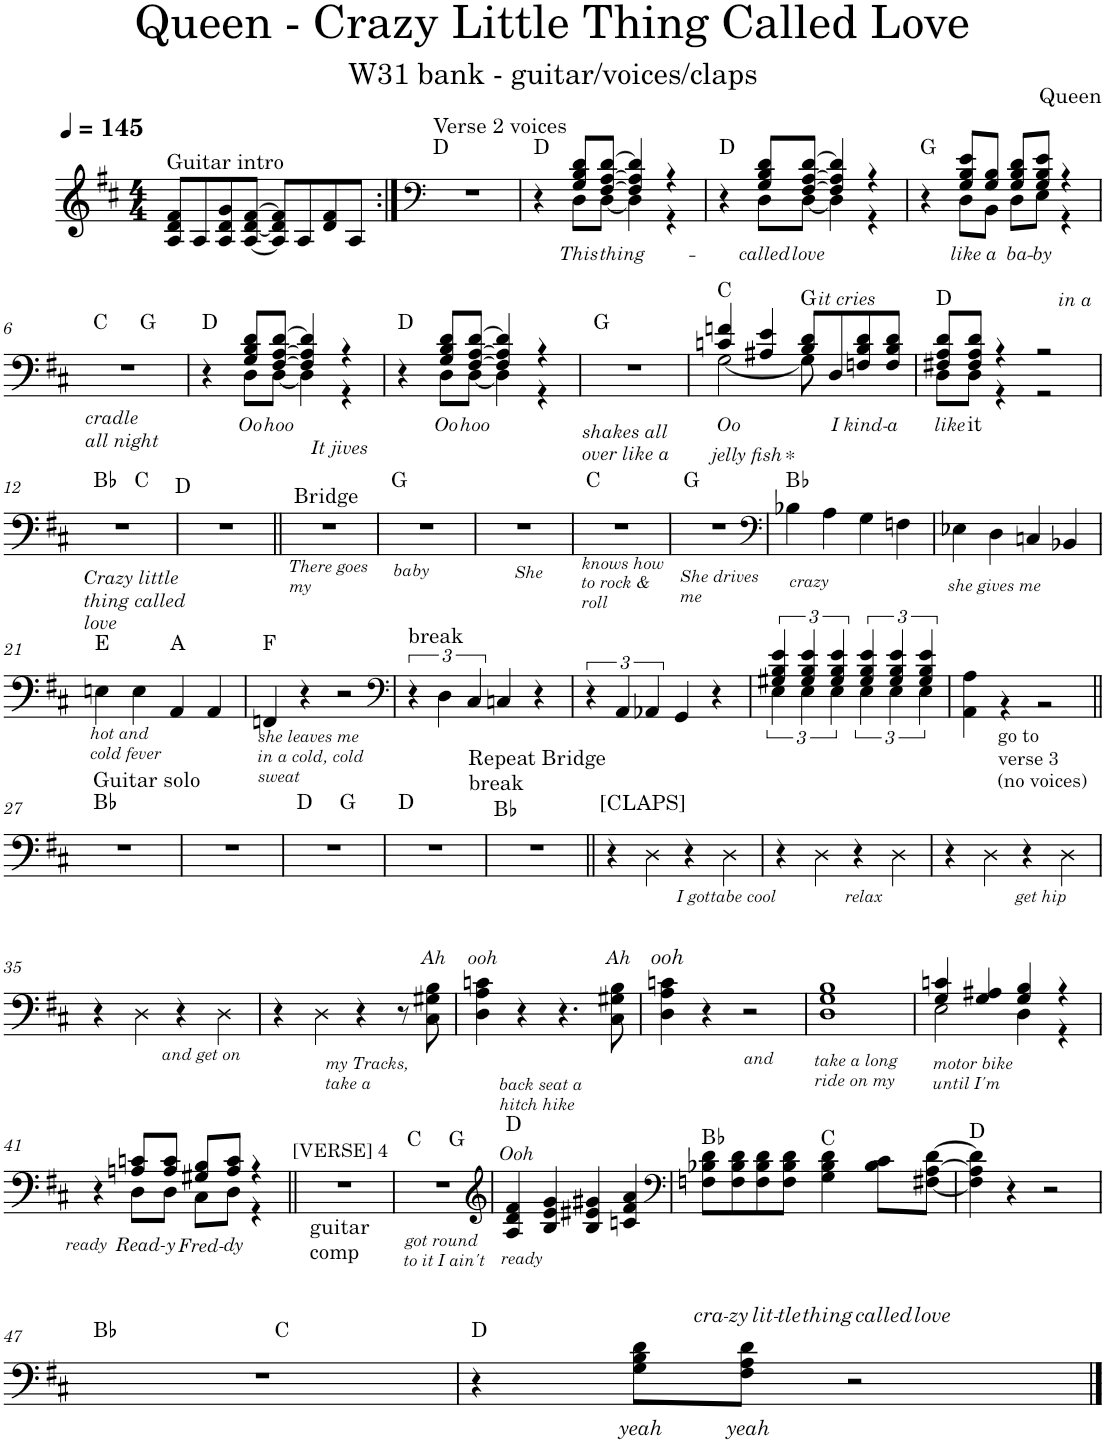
**kern	**text	**harte
*part1	*part1	*part1
*staff1	*staff1	*
*I"Piano	*	*
*I'Pno.	*	*
*clefG2	*	*
*k[f#c#]	*	*
*M4/4	*	*
*MM145	*	*
=1	=1	=1
!LO:TX:a:t=Guitar intro	!	!
8A/ 8d/ 8f#/L	.	.
8A/	.	.
8A/ 8d/ 8g/	.	.
[8A/ [8d/ [8f#/J	.	.
8A/] 8d/] 8f#/]L	.	.
8A/	.	.
8d/ 8f#/	.	.
8A/J	.	.
=2:|!	=2:|!	=2:|!
*clefF4	*	*
!LO:TX:a:t=Verse 2 voices	!	!
1r	.	D:maj
=3	=3	=3
*^	*	*
4r	4ryy	.	D:maj
!	!	!LO:LY:b	!
8G/ 8B/ 8d/L	8D\L	This	.
!	!	!LO:LY:b	!
[8F#/ [8A/ [8d/J	[8D\J	thing-	.
4F#/] 4A/] 4d/]	4D\]	.	.
4r	4r	.	.
=4	=4	=4	=4
4r	4ryy	.	D:maj
!LO:TX:b:i:t=it cries	!	!	!
!	!	!LO:LY:b	!
8G/ 8B/ 8d/L	8D\L	-called	.
!	!	!LO:LY:b	!
[8F#/ [8A/ [8d/J	[8D\J	love	.
4F#/] 4A/] 4d/]	4D\]	.	.
4r	4r	.	.
=5	=5	=5	=5
4r	4ryy	.	G:maj
!LO:TX:b:i:t=in a	!	!	!
!	!	!LO:LY:b	!
8G/ 8B/ 8e/L	8D\L	like	.
!	!	!LO:LY:b	!
8G/ 8B/J	8BB\J	a	.
!	!	!LO:LY:b	!
8G/ 8B/ 8d/L	8D\L	ba-	.
!	!	!LO:LY:b	!
8G/ 8B/ 8e/J	8E\J	-by	.
4r	4r	.	.
!!LO:LB:g=z	!!
=6	=6	=6	=6
!LO:TX:b:i:t=cradle	!	!	!
!LO:TX:b:t=all night	!	!	!
1r	2ryy	.	C:maj
.	2ryy	.	G:maj
=7	=7	=7	=7
4r	4ryy	.	D:maj
!LO:TX:b:i:t=It jives	!	!	!
!	!	!LO:LY:b	!
8G/ 8B/ 8d/L	8D\L	Oo	.
!	!	!LO:LY:b	!
[8F#/ [8A/ [8d/J	[8D\J	hoo	.
4F#/] 4A/] 4d/]	4D\]	.	.
4r	4r	.	.
=8	=8	=8	=8
4r	4ryy	.	D:maj
!	!	!LO:LY:b	!
8G/ 8B/ 8d/L	8D\L	Oo	.
!	!	!LO:LY:b	!
[8F#/ [8A/ [8d/J	[8D\J	hoo	.
4F#/] 4A/] 4d/]	4D\]	.	.
4r	4r	.	.
=9	=9	=9	=9
!LO:TX:b:i:t=shakes all	!	!	!
!LO:TX:b:t=over like a	!	!	!
*v	*v	*	*
1r	.	G:maj
=10	=10	=10
*^	*	*
!LO:TX:b:i:t=jelly fish	!	!	!
!	!	!LO:LY:b	!
4cn/ 4fn/	[2G\	Oo-	C:maj
4A#X/ 4e/	.	.	.
8B/ 8d/L	8G\]	.	G:maj
!	!	!LO:LY:b	!
8D/	8ryy	I	.
!	!	!LO:LY:b	!
8Fn/ 8B/ 8d/	4ryy	kind-	.
!	!	!LO:LY:b	!
8F/ 8B/ 8d/J	.	-a	.
=11	=11	=11	=11
!	!	!LO:LY:b	!
8F#X/ 8A/ 8d/L	8D\L	like	D:maj
!	!	!LO:LY:b	!
8F#/ 8A/ 8d/J	8D\J	it	.
4r	4r	.	.
2r	2r	.	.
!!LO:LB:g=z	!!
=12	=12	=12	=12
!LO:TX:b:i:t=Crazy little	!	!	!
!LO:TX:b:t=thing called	!	!	!
!LO:TX:b:t=love	!	!	!
1r	2ryy	.	Bb:maj
.	2ryy	.	C:maj
*v	*v	*	*
=13	=13	=13
1r	.	D:maj
=14||	=14||	=14||
!LO:TX:a:t=Bridge	!	!
!LO:TX:b:i:t=There goes	!	!
!LO:TX:b:t=my	!	!
1r	.	.
=15	=15	=15
!LO:TX:b:i:t=baby	!	!
1r	.	G:maj
=16	=16	=16
!LO:TX:b:i:t=She	!	!
1r	.	.
=17	=17	=17
!LO:TX:b:i:t=knows how	!	!
!LO:TX:b:t=to rock &	!	!
!LO:TX:b:t=roll	!	!
1r	.	C:maj
=18	=18	=18
!LO:TX:b:i:t=She drives	!	!
!LO:TX:b:t=me	!	!
1r	.	G:maj
=19	=19	=19
*clefF4	*	*
!LO:TX:b:i:t=crazy	!	!
!LO:TX:a:t=*	!	!
4B-X\	.	Bb:maj
4A\	.	.
4G\	.	.
4Fn\	.	.
=20	=20	=20
!LO:TX:b:i:t=she gives me	!	!
4E-X\	.	.
4D\	.	.
4Cn/	.	.
4BB-X/	.	.
!!LO:LB:g=z
=21	=21	=21
!LO:TX:b:i:t=hot and	!	!
!LO:TX:b:t=cold fever	!	!
4En\	.	E:maj
4E\	.	.
4AA/	.	A:maj
4AA/	.	.
=22	=22	=22
!LO:TX:b:i:t=she leaves me	!	!
!LO:TX:b:t=in a cold, cold	!	!
!LO:TX:b:t=sweat	!	!
4FFn/	.	F:maj
4r	.	.
2r	.	.
=23	=23	=23
*clefF4	*	*
!LO:TX:a:t=break	!	!
6r	.	.
6D\	.	.
6C#/	.	.
4Cn/	.	.
4r	.	.
=24	=24	=24
6r	.	.
6AA/	.	.
6AA-X/	.	.
4GG/	.	.
4r	.	.
=25	=25	=25
*^	*	*
6G#X/ 6B/ 6e/	6E\	.	.
6G#/ 6B/ 6e/	6E\	.	.
6G#/ 6B/ 6e/	6E\	.	.
6G#/ 6B/ 6e/	6E\	.	.
6G#/ 6B/ 6e/	6E\	.	.
6G#/ 6B/ 6e/	6E\	.	.
=26	=26	=26	=26
1ryy	4AA\ 4A\	.	.
!	!LO:TX:b:t=go to	!	!
!	!LO:TX:b:t=verse 3	!	!
!	!LO:TX:b:t=(no voices)	!	!
.	4r	.	.
.	2r	.	.
!!LO:LB:g=z	!!
=27||	=27||	=27||	=27||
!LO:TX:a:t=Guitar solo	!	!	!
*v	*v	*	*
1r	.	Bb:maj
=28	=28	=28
1r	.	.
=29	=29	=29
*^	*	*
1r	2ryy	.	D:maj
.	2ryy	.	G:maj
*v	*v	*	*
=30	=30	=30
1r	.	D:maj
=31	=31	=31
!LO:TX:a:t=Repeat Bridge	!	!
!LO:TX:a:t=break	!	!
1r	.	Bb:maj
=32||	=32||	=32||
!LO:TX:a:t=[CLAPS]	!	!
4r	.	.
4D\	.	.
!LO:TX:b:i:t=I gottabe cool	!	!
4r	.	.
4D\	.	.
=33	=33	=33
4r	.	.
4D\	.	.
!LO:TX:b:i:t=relax	!	!
4r	.	.
4D\	.	.
=34	=34	=34
4r	.	.
4D\	.	.
!LO:TX:b:i:t=get hip	!	!
4r	.	.
4D\	.	.
!!LO:LB:g=z
=35	=35	=35
4r	.	.
4D\	.	.
!LO:TX:b:i:t=and get on	!	!
4r	.	.
4D\	.	.
=36	=36	=36
4r	.	.
4D\	.	.
!LO:TX:b:i:t=my Tracks,	!	!
!LO:TX:b:t=take a	!	!
4r	.	.
8r	.	.
!	!LO:LY:a	!
8C#\ 8G#X\ 8B\	Ah	.
=37	=37	=37
!LO:TX:b:i:t=back seat a	!	!
!LO:TX:b:t=hitch hike	!	!
!	!LO:LY:a	!
4D\ 4A\ 4cn\	ooh	.
4r	.	.
4.r	.	.
!	!LO:LY:a	!
8C#\ 8G#X\ 8B\	Ah	.
=38	=38	=38
!	!LO:LY:a	!
4D\ 4A\ 4cn\	ooh	.
4r	.	.
!LO:TX:b:i:t=and	!	!
2r	.	.
=39	=39	=39
!LO:TX:b:i:t=take a long	!	!
!LO:TX:b:t=ride on my	!	!
1D 1G 1B	.	.
=40	=40	=40
*^	*	*
!LO:TX:b:i:t=motor bike	!	!	!
!LO:TX:b:t=until I'm	!	!	!
4G/ 4cn/	2E\	.	.
4G/ 4A#X/	.	.	.
4G/ 4B/	4D\	.	.
4r	4r	.	.
!!LO:LB:g=z	!!
=41	=41	=41	=41
!LO:TX:b:i:t=ready	!	!	!
4r	4ryy	.	.
!	!	!LO:LY:b	!
8An/ 8cn/L	8D\L	Read-	.
!	!	!LO:LY:b	!
8A/ 8c/J	8D\J	-y	.
!	!	!LO:LY:b	!
8G#X/ 8B/L	8C#\L	Fred-	.
!	!	!LO:LY:b	!
8A/ 8c/J	8D\J	-dy	.
4r	4r	.	.
=42||	=42||	=42||	=42||
!LO:TX:a:t=[VERSE] 4	!	!	!
!LO:TX:b:t=guitar	!	!	!
!LO:TX:b:t=comp	!	!	!
*v	*v	*	*
1r	.	.
=43	=43	=43
!LO:TX:b:i:t=got round	!	!
!LO:TX:b:t=to it I ain't	!	!
*^	*	*
1r	2ryy	.	C:maj
.	2ryy	.	G:maj
=44	=44	=44	=44
*clefG2	*	*	*
!LO:TX:b:i:t=ready	!	!	!
!	!	!LO:LY:a	!
4A/ 4d/ 4f#/	1ryy	Ooh	D:maj
4B/ 4e/ 4g/	.	.	.
4B/ 4e#X/ 4g#X/	.	.	.
4cn/ 4f#/ 4a/	.	.	.
*v	*v	*	*
=45	=45	=45
*clefF4	*	*
!	!LO:LY:b	!
8Fn\ 8B-X\ 8d\L	-cra-	Bb:maj
!	!LO:LY:b	!
8F\ 8B-\ 8d\	-zy	.
!	!LO:LY:b	!
8F\ 8B-\ 8d\	lit-	.
!	!LO:LY:b	!
8F\ 8B-\ 8d\J	-tle	.
!	!LO:LY:b	!
4G\ 4B-\ 4d\	thing	C:maj
!	!LO:LY:b	!
8B-\ 8c#\L	called	.
!	!LO:LY:b	!
[8F#X\ [8A\ [8d\J	love	.
=46	=46	=46
4F#\] 4A\] 4d\]	.	D:maj
4r	.	.
2r	.	.
!!LO:LB:g=z
=47	=47	=47
*^	*	*
1r	2ryy	.	Bb:maj
.	2ryy	.	C:maj
*v	*v	*	*
=48	=48	=48
4r	.	D:maj
!	!LO:LY:b	!
8G\ 8B\ 8d\L	yeah	.
!	!LO:LY:b	!
8F#\ 8A\ 8d\J	yeah	.
2r	.	.
==	==	==
*-	*-	*-
